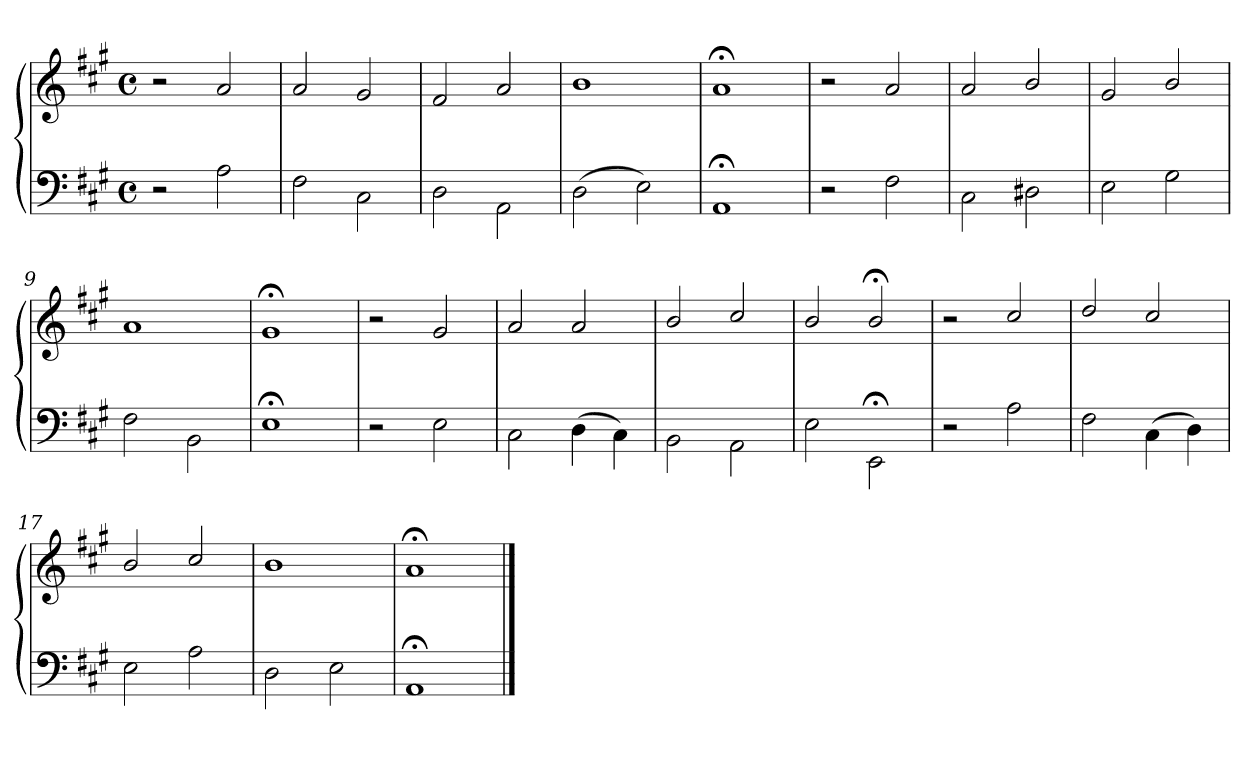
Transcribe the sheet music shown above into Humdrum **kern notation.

**kern	**kern
*part1	*part1
*staff2	*staff1
*clefF4	*clefG2
*k[f#c#g#]	*k[f#c#g#]
*M4/4	*M4/4
*met(c)	*met(c)
=1	=1
2r	2r
2A\	2a/
=2	=2
2F#\	2a/
2C#\	2g#/
=3	=3
2D\	2f#/
2AA\	2a/
=4	=4
(2D\	1b/
2E\)	.
=5	=5
1AA;\	1a;</
=6	=6
2r	2r
2F#\	2a/
=7	=7
2C#\	2a/
2D#X\	2b/
=8	=8
2E\	2g#/
2G#\	2b/
=9	=9
2F#\	1a/
2BB\	.
=10	=10
1E;\	1g#;</
!!LO:LB:g=z
=11	=11
2r	2r
2E\	2g#/
=12	=12
2C#\	2a/
(4D\	2a/
4C#\)	.
=13	=13
2BB\	2b/
2AA\	2cc#/
=14	=14
2E\	2b/
2EE;\	2b;</
=15	=15
2r	2r
2A\	2cc#/
=16	=16
2F#\	2dd/
(4C#\	2cc#/
4D\)	.
=17	=17
2E\	2b/
2A\	2cc#/
=18	=18
2D\	1b/
2E\	.
=19	=19
1AA;\	1a;</
==	==
*-	*-
